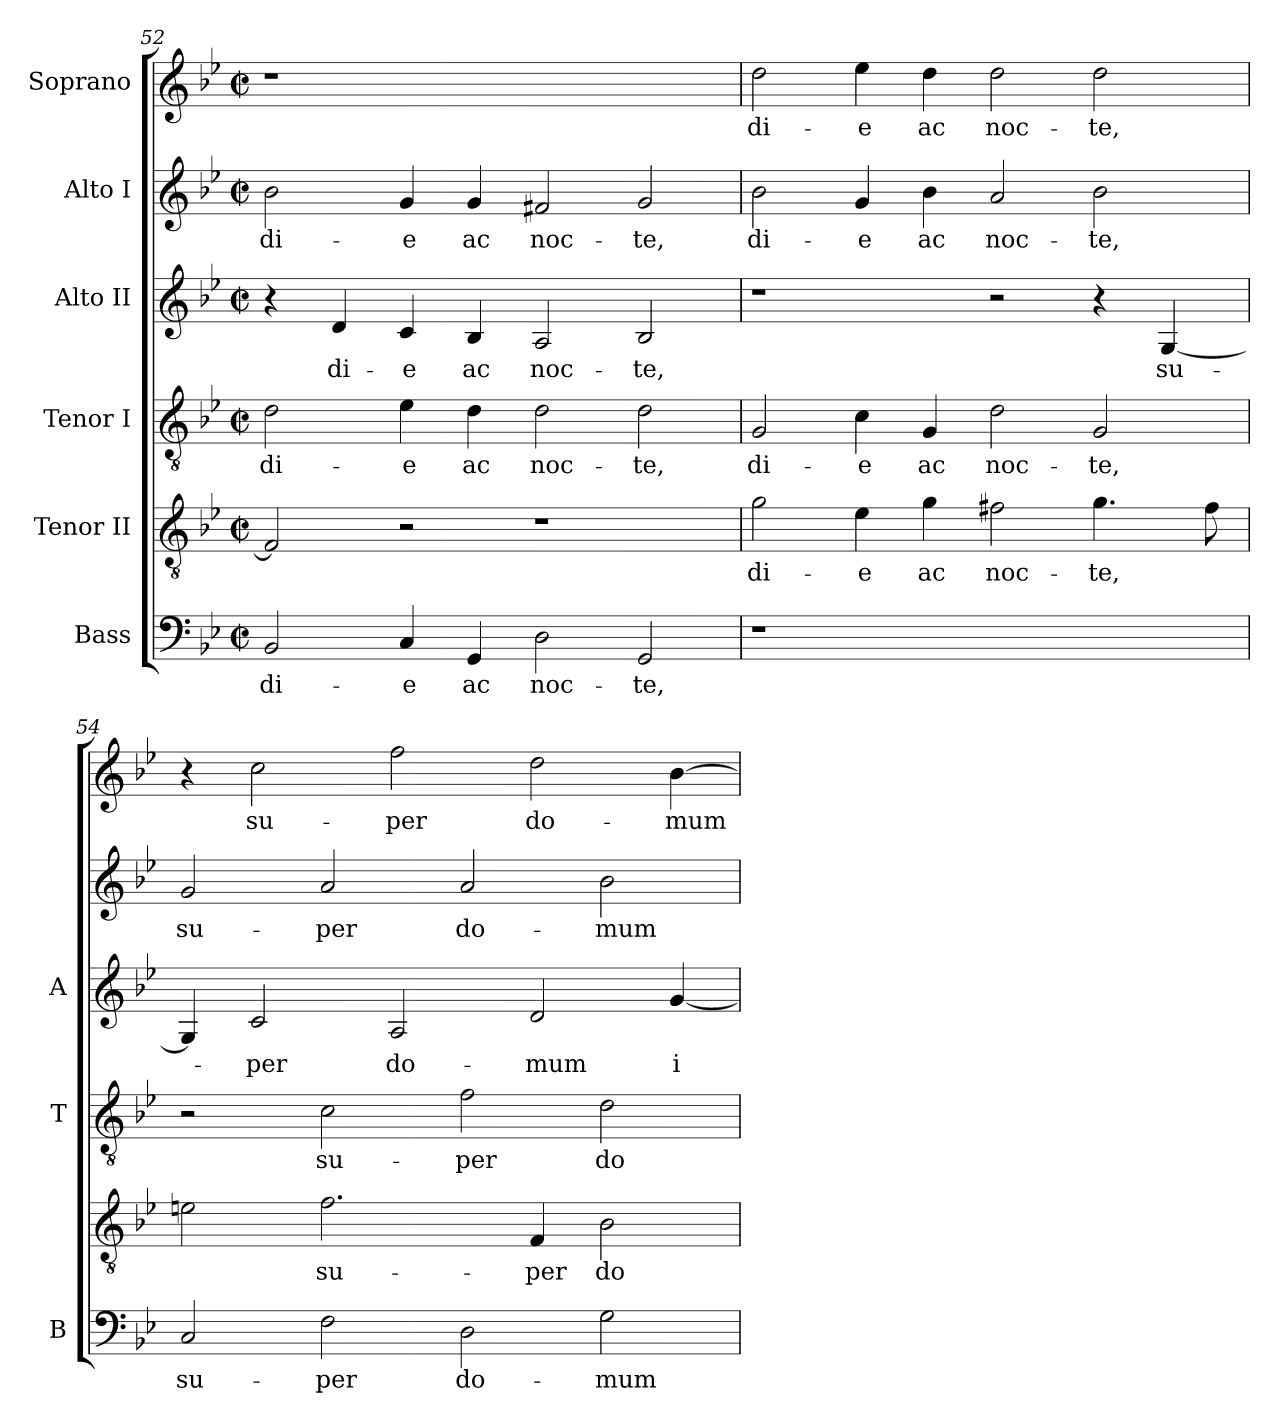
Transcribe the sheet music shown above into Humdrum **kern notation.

**kern	**text	**kern	**text	**kern	**text	**kern	**text	**kern	**text	**kern	**text
*part6	*part6	*part5	*part5	*part4	*part4	*part3	*part3	*part2	*part2	*part1	*part1
*staff6	*staff6	*staff5	*staff5	*staff4	*staff4	*staff3	*staff3	*staff2	*staff2	*staff1	*staff1
*I"Bass	*	*I"Tenor II	*	*I"Tenor I	*	*I"Alto II	*	*I"Alto I	*	*I"Soprano	*
*I'B	*	*	*	*I'T	*	*I'A	*	*	*	*	*
*clefF4	*	*clefGv2	*	*clefGv2	*	*clefG2	*	*clefG2	*	*clefG2	*
*k[b-e-]	*	*k[b-e-]	*	*k[b-e-]	*	*k[b-e-]	*	*k[b-e-]	*	*k[b-e-]	*
*B-:	*	*B-:	*	*B-:	*	*B-:	*	*B-:	*	*B-:	*
*M2/2	*	*M2/2	*	*M2/2	*	*M2/2	*	*M2/2	*	*M2/2	*
*met(c|)	*	*met(c|)	*	*met(c|)	*	*met(c|)	*	*met(c|)	*	*met(c|)	*
=52	=52	=52	=52	=52	=52	=52	=52	=52	=52	=52	=52
!	!LO:LY:b:color=#000000	!	!	!	!	!	!	!	!	!	!
!	!	!	!	!	!LO:LY:b:color=#000000	!	!	!	!	!	!
!	!	!	!	!	!	!	!	!	!LO:LY:b:color=#000000	!LO:N:vis=1	!
2BB-i/	di-	2Fi/]	.	2di\	di-	4r	.	2b-i\	di-	1r	.
!	!	!	!	!	!	!	!LO:LY:b:color=#000000	!	!	!	!
.	.	.	.	.	.	4di/	di-	.	.	.	.
!	!LO:LY:b:color=#000000	!	!	!	!	!	!	!	!	!	!
!	!	!	!	!	!LO:LY:b:color=#000000	!	!	!	!	!	!
!	!	!	!	!	!	!	!LO:LY:b:color=#000000	!	!	!	!
!	!	!	!	!	!	!	!	!	!LO:LY:b:color=#000000	!	!
4Ci/	-e	2r	.	4e-i\	-e	4ci/	-e	4gi/	-e	.	.
!	!LO:LY:b:color=#000000	!	!	!	!	!	!	!	!	!	!
!	!	!	!	!	!LO:LY:b:color=#000000	!	!	!	!	!	!
!	!	!	!	!	!	!	!LO:LY:b:color=#000000	!	!	!	!
!	!	!	!	!	!	!	!	!	!LO:LY:b:color=#000000	!	!
4GGi/	ac	.	.	4di\	ac	4B-i/	ac	4gi/	ac	.	.
!	!LO:LY:b:color=#000000	!	!	!	!	!	!	!	!	!	!
!	!	!	!	!	!LO:LY:b:color=#000000	!	!	!	!	!	!
!	!	!	!	!	!	!	!LO:LY:b:color=#000000	!	!	!	!
!	!	!	!	!	!	!	!	!	!LO:LY:b:color=#000000	!	!
2Di\	noc-	1r	.	2di\	noc-	2Ai/	noc-	2f#Xi/	noc-	1ryy	.
!	!LO:LY:b:color=#000000	!	!	!	!	!	!	!	!	!	!
!	!	!	!	!	!LO:LY:b:color=#000000	!	!	!	!	!	!
!	!	!	!	!	!	!	!LO:LY:b:color=#000000	!	!	!	!
!	!	!	!	!	!	!	!	!	!LO:LY:b:color=#000000	!	!
2GGi/	-te,	.	.	2di\	-te,	2B-i/	-te,	2gi/	-te,	.	.
=53	=53	=53	=53	=53	=53	=53	=53	=53	=53	=53	=53
!LO:N:vis=1	!	!	!	!	!	!	!	!	!	!	!
!	!	!	!LO:LY:b:color=#000000	!	!	!	!	!	!	!	!
!	!	!	!	!	!LO:LY:b:color=#000000	!	!	!	!	!	!
!	!	!	!	!	!	!	!	!	!LO:LY:b:color=#000000	!	!
!	!	!	!	!	!	!	!	!	!	!	!LO:LY:b:color=#000000
1r	.	2gi\	di-	2Gi/	di-	1r	.	2b-i\	di-	2ddi\	di-
!	!	!	!LO:LY:b:color=#000000	!	!	!	!	!	!	!	!
!	!	!	!	!	!LO:LY:b:color=#000000	!	!	!	!	!	!
!	!	!	!	!	!	!	!	!	!LO:LY:b:color=#000000	!	!
!	!	!	!	!	!	!	!	!	!	!	!LO:LY:b:color=#000000
.	.	4e-i\	-e	4ci\	-e	.	.	4gi/	-e	4ee-i\	-e
!	!	!	!LO:LY:b:color=#000000	!	!	!	!	!	!	!	!
!	!	!	!	!	!LO:LY:b:color=#000000	!	!	!	!	!	!
!	!	!	!	!	!	!	!	!	!LO:LY:b:color=#000000	!	!
!	!	!	!	!	!	!	!	!	!	!	!LO:LY:b:color=#000000
.	.	4gi\	ac	4Gi/	ac	.	.	4b-i\	ac	4ddi\	ac
!	!	!	!LO:LY:b:color=#000000	!	!	!	!	!	!	!	!
!	!	!	!	!	!LO:LY:b:color=#000000	!	!	!	!	!	!
!	!	!	!	!	!	!	!	!	!LO:LY:b:color=#000000	!	!
!	!	!	!	!	!	!	!	!	!	!	!LO:LY:b:color=#000000
1ryy	.	2f#Xi\	noc-	2di\	noc-	2r	.	2ai/	noc-	2ddi\	noc-
!	!	!	!LO:LY:b:color=#000000	!	!	!	!	!	!	!	!
!	!	!	!	!	!LO:LY:b:color=#000000	!	!	!	!	!	!
!	!	!	!	!	!	!	!	!	!LO:LY:b:color=#000000	!	!
!	!	!	!	!	!	!	!	!	!	!	!LO:LY:b:color=#000000
.	.	4.gi\	-te,	2Gi/	-te,	4r	.	2b-i\	-te,	2ddi\	-te,
!	!	!	!	!	!	!	!LO:LY:b:color=#000000	!	!	!	!
.	.	.	.	.	.	[<4Gi/	su-	.	.	.	.
.	.	8f#i\	.	.	.	.	.	.	.	.	.
!!LO:PB:g=z
=54	=54	=54	=54	=54	=54	=54	=54	=54	=54	=54	=54
!	!LO:LY:b:color=#000000	!	!	!	!	!	!	!	!	!	!
!	!	!	!	!	!	!	!	!	!LO:LY:b:color=#000000	!	!
2Ci/	su-	2eni\	.	2r	.	4Gi/]	.	2gi/	su-	4r	.
!	!	!	!	!	!	!	!LO:LY:b:color=#000000	!	!	!	!
!	!	!	!	!	!	!	!	!	!	!	!LO:LY:b:color=#000000
.	.	.	.	.	.	2ci/	-per	.	.	2cci\	su-
!	!LO:LY:b:color=#000000	!	!	!	!	!	!	!	!	!	!
!	!	!	!LO:LY:b:color=#000000	!	!	!	!	!	!	!	!
!	!	!	!	!	!LO:LY:b:color=#000000	!	!	!	!	!	!
!	!	!	!	!	!	!	!	!	!LO:LY:b:color=#000000	!	!
2Fi\	-per	2.fi\	su-	2ci\	su-	.	.	2ai/	-per	.	.
!	!	!	!	!	!	!	!LO:LY:b:color=#000000	!	!	!	!
!	!	!	!	!	!	!	!	!	!	!	!LO:LY:b:color=#000000
.	.	.	.	.	.	2Ai/	do-	.	.	2ffi\	-per
!	!LO:LY:b:color=#000000	!	!	!	!	!	!	!	!	!	!
!	!	!	!	!	!LO:LY:b:color=#000000	!	!	!	!	!	!
!	!	!	!	!	!	!	!	!	!LO:LY:b:color=#000000	!	!
2Di\	do-	.	.	2fi\	-per	.	.	2ai/	do-	.	.
!	!	!	!LO:LY:b:color=#000000	!	!	!	!	!	!	!	!
!	!	!	!	!	!	!	!LO:LY:b:color=#000000	!	!	!	!
!	!	!	!	!	!	!	!	!	!	!	!LO:LY:b:color=#000000
.	.	4Fi/	-per	.	.	2di/	-mum	.	.	2ddi\	do-
!	!LO:LY:b:color=#000000	!	!	!	!	!	!	!	!	!	!
!	!	!	!LO:LY:b:color=#000000	!	!	!	!	!	!	!	!
!	!	!	!	!	!LO:LY:b:color=#000000	!	!	!	!	!	!
!	!	!	!	!	!	!	!	!	!LO:LY:b:color=#000000	!	!
2Gi\	-mum	2B-i\	do-	2di\	do-	.	.	2b-i\	-mum	.	.
!	!	!	!	!	!	!	!LO:LY:b:color=#000000	!	!	!	!
!	!	!	!	!	!	!	!	!	!	!	!LO:LY:b:color=#000000
.	.	.	.	.	.	[<4gi/	i-	.	.	[>4b-i\	-mum
=	=	=	=	=	=	=	=	=	=	=	=
*-	*-	*-	*-	*-	*-	*-	*-	*-	*-	*-	*-
